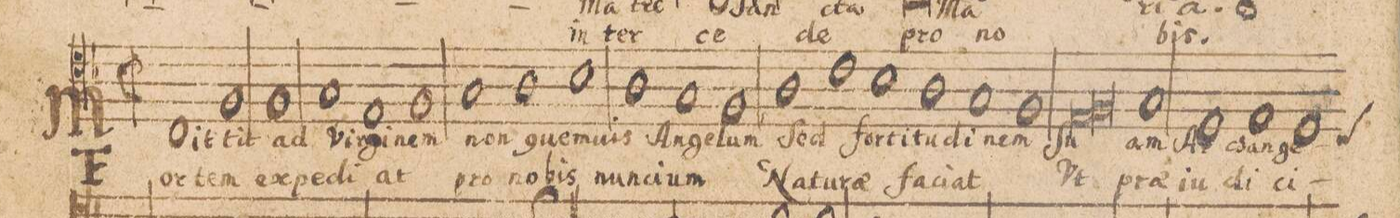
**kern	**text	**text
*I"TENOR.	*	*
*clefC4	*	*
*k[b-]	*	*
*met(c|)	*	*
*M2/1	*	*
1C	Mit-	For-
1F	-tit	-tem
=2-	=2-	=2-
1F	ad	ex-
1G	Vir-	-pe-
=3-	=3-	=3-
1E	-gi-	-di-
1F	-nem	-at
=4-	=4-	=4-
1G	non	pro
1A	quem-	no-
=5-	=5-	=5-
1B-	-uis	-bis
1A	An-	nun-
=6-	=6-	=6-
1G	-ge-	-ci-
1F	-lum	-um
=7-	=7-	=7-
1A	Sed	Na-
1c	for-	-tu-
=8-	=8-	=8-
1B-	-ti-	-rae
1A	-tu-	fa-
=9-	=9-	=9-
1G	-di-	-ci-
1F	-nem	-at
=10-	=10-	=10-
*lig	*	*
1E	Su-	Vt
1F	.	.
*Xlig	*	*
=11-	=11-	=11-
1G	-am	prae-
1D	Ar-	-iu-
=12-	=12-	=12-
1E	-chan-	-di-
*custos:C	*	*
1D	-ge-	-ci-
=13-	=13-	=13-
*-	*-	*-
